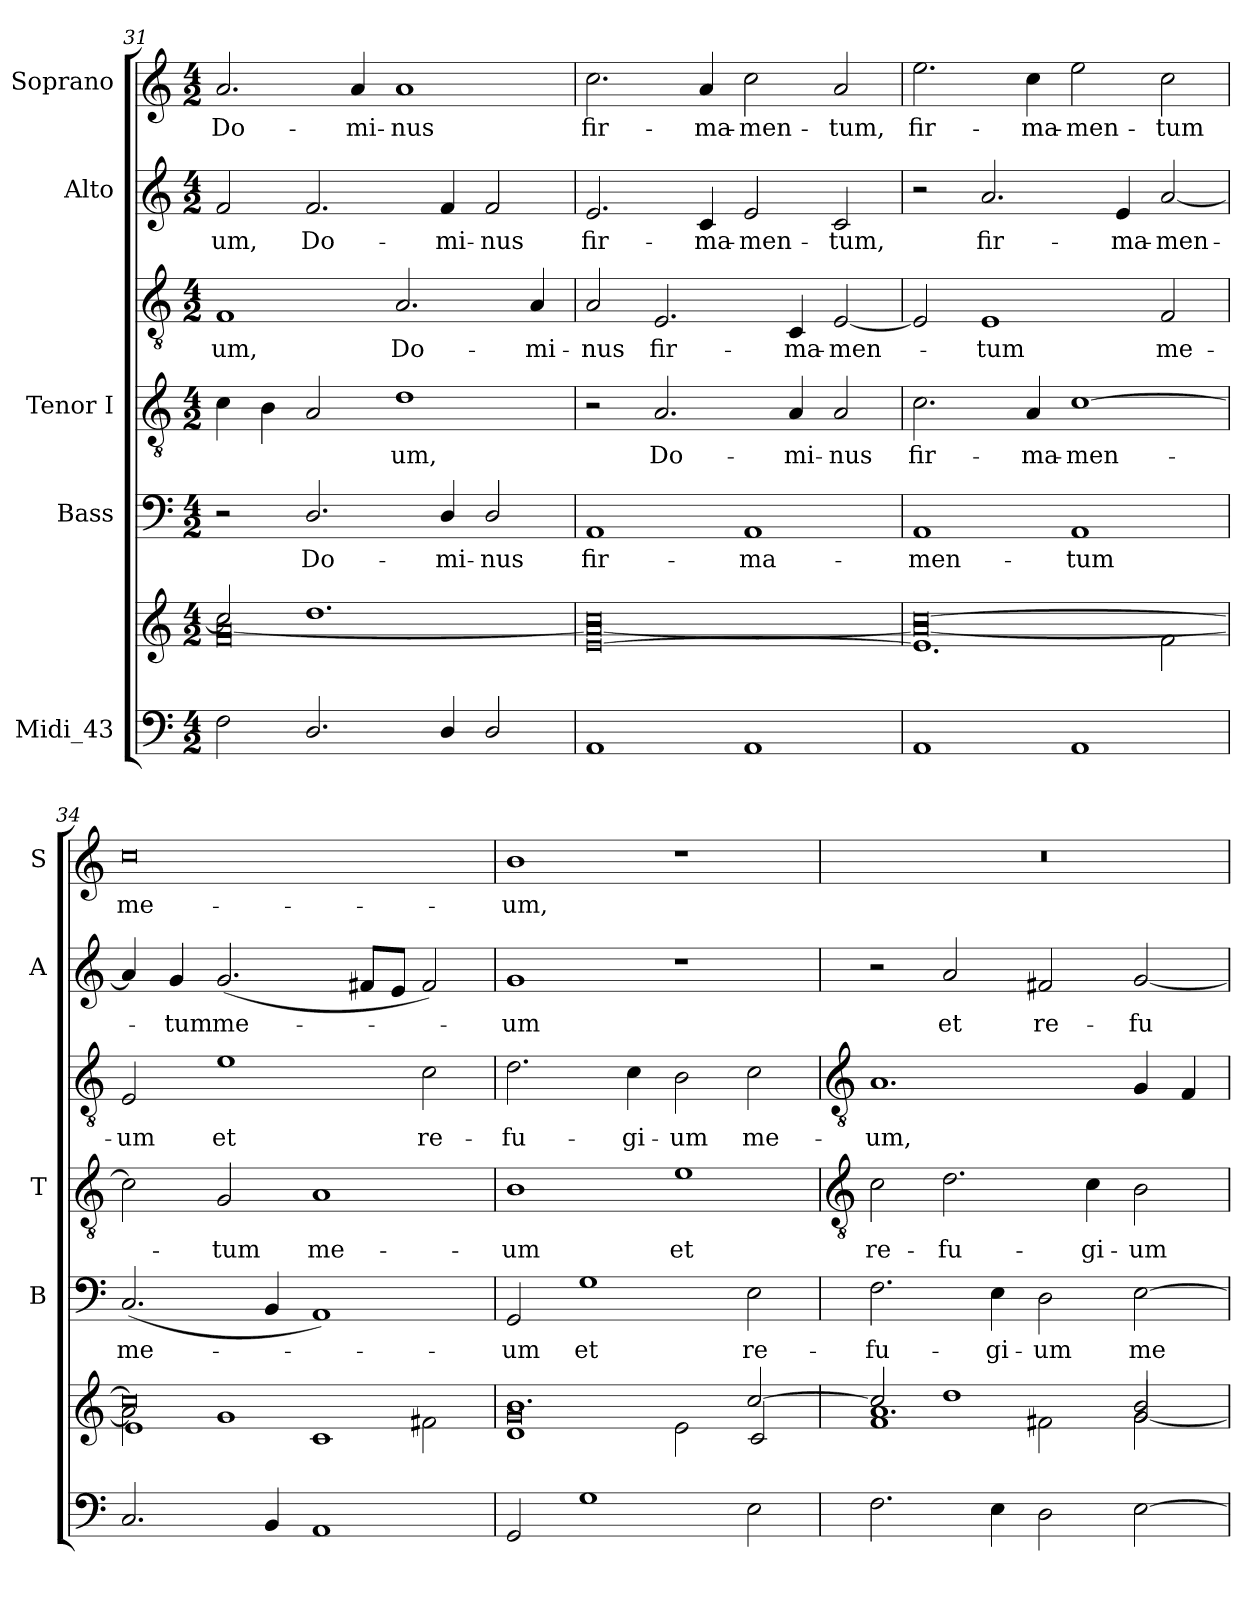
**kern	**kern	**kern	**text	**kern	**text	**kern	**text	**kern	**text	**kern	**text
*part5	*part5	*part4	*part4	*part3	*part3	*part3	*part3	*part2	*part2	*part1	*part1
*staff7	*staff6	*staff5	*staff5	*staff4	*staff4	*staff3	*staff3	*staff2	*staff2	*staff1	*staff1
*I"Midi_43	*	*I"Bass	*	*I"Tenor I	*	*	*	*I"Alto	*	*I"Soprano	*
*	*	*I'B	*	*I'T	*	*	*	*I'A	*	*I'S	*
!!LO:LB:g=z
*clefF4	*clefG2	*clefF4	*	*clefGv2	*	*clefGv2	*	*clefG2	*	*clefG2	*
*k[]	*k[]	*k[]	*	*k[]	*	*k[]	*	*k[]	*	*k[]	*
*C:	*C:	*C:	*	*C:	*	*C:	*	*C:	*	*C:	*
*M4/2	*M4/2	*M4/2	*	*M4/2	*	*M4/2	*	*M4/2	*	*M4/2	*
=31	=31	=31	=31	=31	=31	=31	=31	=31	=31	=31	=31
*	*^	*	*	*	*	*	*	*	*	*	*
*	*	*^	*	*	*	*	*	*	*	*	*	*
!	!	!	!	!	!	!	!	!	!LO:LY:b	!	!LO:LY:b	!	!LO:LY:b
2F	2cc/]	[0a\	0f\	2r	.	4c	.	1F	um,	2f	-um,	2.a	Do-
.	.	.	.	.	.	4B	.	.	.	.	.	.	.
!	!	!	!	!	!LO:LY:b	!	!	!	!	!	!LO:LY:b	!	!
2.D/	1.dd/	.	.	2.D/	Do-	2A	.	.	.	2.f	Do-	.	.
!	!	!	!	!	!	!	!	!	!	!	!	!	!LO:LY:b
.	.	.	.	.	.	.	.	.	.	.	.	4a	-mi-
!	!	!	!	!	!	!	!LO:LY:b	!	!LO:LY:b	!	!	!	!LO:LY:b
.	.	.	.	.	.	1d	-um,	2.A	Do-	.	.	1a	-nus
!	!	!	!	!	!LO:LY:b	!	!	!	!	!	!LO:LY:b	!	!
4D/	.	.	.	4D/	-mi-	.	.	.	.	4f	-mi-	.	.
!	!	!	!	!	!LO:LY:b	!	!	!	!	!	!LO:LY:b	!	!
2D/	.	.	.	2D/	-nus	.	.	.	.	2f	-nus	.	.
!	!	!	!	!	!	!	!	!	!LO:LY:b	!	!	!	!
.	.	.	.	.	.	.	.	4A	-mi-	.	.	.	.
=32	=32	=32	=32	=32	=32	=32	=32	=32	=32	=32	=32	=32	=32
!	!	!	!	!	!LO:LY:b	!	!	!	!LO:LY:b	!	!LO:LY:b	!	!LO:LY:b
1AA	0cc/	0a\_	[0e\	1AA	fir-	2r	.	2A	nus	2.e	fir-	2.cc	fir-
!	!	!	!	!	!	!	!LO:LY:b	!	!LO:LY:b	!	!	!	!
.	.	.	.	.	.	2.A	Do-	2.E	fir-	.	.	.	.
!	!	!	!	!	!	!	!	!	!	!	!LO:LY:b	!	!LO:LY:b
.	.	.	.	.	.	.	.	.	.	4c	-ma-	4a	-ma-
!	!	!	!	!	!LO:LY:b	!	!	!	!	!	!LO:LY:b	!	!LO:LY:b
1AA	.	.	.	1AA	-ma-	.	.	.	.	2e	-men-	2cc	-men-
!	!	!	!	!	!	!	!LO:LY:b	!	!LO:LY:b	!	!	!	!
.	.	.	.	.	.	4A	-mi-	4C	-ma-	.	.	.	.
!	!	!	!	!	!	!	!LO:LY:b	!	!LO:LY:b	!	!LO:LY:b	!	!LO:LY:b
.	.	.	.	.	.	2A	-nus	[2E	-men-	2c	-tum,	2a	-tum,
=33	=33	=33	=33	=33	=33	=33	=33	=33	=33	=33	=33	=33	=33
!	!	!	!	!	!LO:LY:b	!	!LO:LY:b	!	!	!	!	!	!LO:LY:b
1AA	[0cc/	0a\_	1.e\]	1AA	-men-	2.c	-fir-	2E]	.	2r	.	2.ee	fir-
!	!	!	!	!	!	!	!	!	!LO:LY:b	!	!LO:LY:b	!	!
.	.	.	.	.	.	.	.	1E	tum	2.a	fir-	.	.
!	!	!	!	!	!	!	!LO:LY:b	!	!	!	!	!	!LO:LY:b
.	.	.	.	.	.	4A	-ma-	.	.	.	.	4cc	-ma-
!	!	!	!	!	!LO:LY:b	!	!LO:LY:b	!	!	!	!	!	!LO:LY:b
1AA	.	.	.	1AA	-tum	[1c	-men-	.	.	.	.	2ee	-men-
!	!	!	!	!	!	!	!	!	!	!	!LO:LY:b	!	!
.	.	.	.	.	.	.	.	.	.	4e	-ma-	.	.
!	!	!	!	!	!	!	!	!	!LO:LY:b	!	!LO:LY:b	!	!LO:LY:b
.	.	.	2f\	.	.	.	.	2F	me-	[2a	-men-	2cc	-tum
=34	=34	=34	=34	=34	=34	=34	=34	=34	=34	=34	=34	=34	=34
!	!	!	!	!	!LO:LY:b	!	!	!	!LO:LY:b	!	!	!	!LO:LY:b
2.C	0cc/]	2a\]	1e\	(<2.C	me-	2c]	.	2E	um	4a]	.	0cc	me-
!	!	!	!	!	!	!	!	!	!	!	!LO:LY:b	!	!
.	.	.	.	.	.	.	.	.	.	4g	tum	.	.
!	!	!	!	!	!	!	!LO:LY:b	!	!LO:LY:b	!	!LO:LY:b	!	!
.	.	1g\	.	.	.	2G	-tum	1e	et	(<2.g	me-	.	.
4BB	.	.	.	4BB	.	.	.	.	.	.	.	.	.
!	!	!	!	!	!	!	!LO:LY:b	!	!	!	!	!	!
1AA	.	.	1c\	1AA)	.	1A	me-	.	.	.	.	.	.
.	.	.	.	.	.	.	.	.	.	8f#XL	.	.	.
.	.	.	.	.	.	.	.	.	.	8eJ	.	.	.
!	!	!	!	!	!	!	!	!	!LO:LY:b	!	!	!	!
.	.	2f#X\	.	.	.	.	.	2c	re-	2f#)	.	.	.
=35	=35	=35	=35	=35	=35	=35	=35	=35	=35	=35	=35	=35	=35
!	!	!	!	!	!LO:LY:b	!	!LO:LY:b	!	!LO:LY:b	!	!LO:LY:b	!	!LO:LY:b
2GG	1.b/	0g\	1d\	2GG	um	1B	-um	2.d	-fu-	1g	um	1b	-um,
!	!	!	!	!	!LO:LY:b	!	!	!	!	!	!	!	!
1G	.	.	.	1G	et	.	.	.	.	.	.	.	.
!	!	!	!	!	!	!	!	!	!LO:LY:b	!	!	!	!
.	.	.	.	.	.	.	.	4c	-gi-	.	.	.	.
!	!	!	!	!	!	!	!LO:LY:b	!	!LO:LY:b	!	!	!	!
.	.	.	2e\	.	.	1e	et	2B	-um	1r	.	1r	.
!	!	!	!	!	!LO:LY:b	!	!	!	!LO:LY:b	!	!	!	!
2E	[2cc/	.	2c/	2E	re-	.	.	2c	me-	.	.	.	.
!!LO:LB:g=z
=36	=36	=36	=36	=36	=36	=36	=36	=36	=36	=36	=36	=36	=36
*	*	*	*	*	*	*clefGv2	*	*clefGv2	*	*	*	*	*
!	!	!	!	!	!LO:LY:b	!	!LO:LY:b	!	!LO:LY:b	!	!	!	!
2.F	2cc/]	1.a\	1f\	2.F	-fu-	2c	re-	1.A	um,	2r	.	0r	.
!	!	!	!	!	!	!	!LO:LY:b	!	!	!	!LO:LY:b	!	!
.	1dd/	.	.	.	.	2.d	-fu-	.	.	2a	et	.	.
!	!	!	!	!	!LO:LY:b	!	!	!	!	!	!	!	!
4E	.	.	.	4E	-gi-	.	.	.	.	.	.	.	.
!	!	!	!	!	!LO:LY:b	!	!	!	!	!	!LO:LY:b	!	!
2D	.	.	2f#X\	2D	-um	.	.	.	.	2f#X	re-	.	.
!	!	!	!	!	!	!	!LO:LY:b	!	!	!	!	!	!
.	.	.	.	.	.	4c	-gi-	.	.	.	.	.	.
!	!	!	!	!	!LO:LY:b	!	!LO:LY:b	!	!	!	!LO:LY:b	!	!
[2E	2b/	[2g\	2g/	[2E	me-	2B	-um	4G	.	[2g	-fu-	.	.
.	.	.	.	.	.	.	.	4F	.	.	.	.	.
*	*v	*v	*v	*	*	*	*	*	*	*	*	*	*
=	=	=	=	=	=	=	=	=	=	=	=
*-	*-	*-	*-	*-	*-	*-	*-	*-	*-	*-	*-
